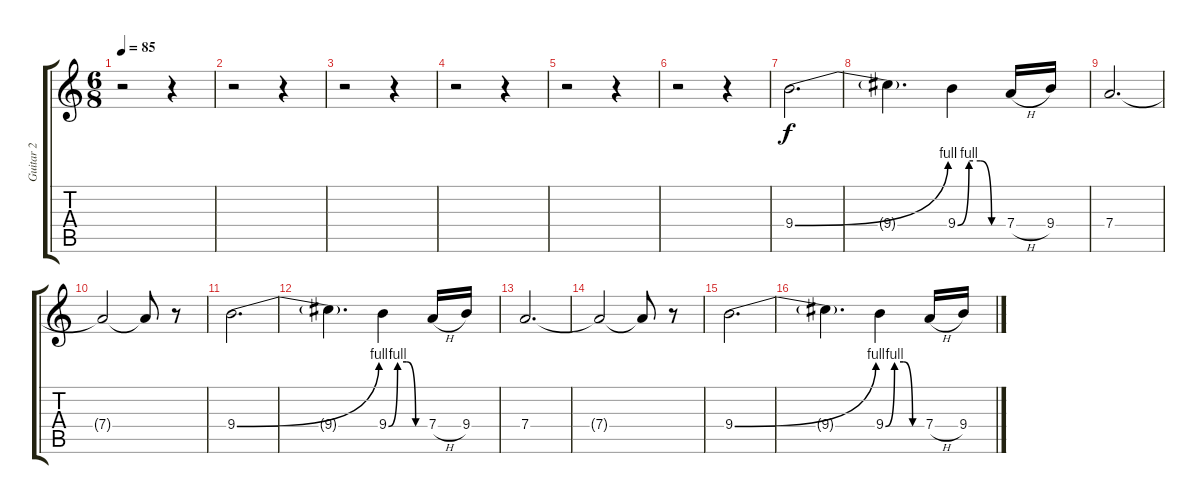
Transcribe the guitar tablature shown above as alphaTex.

\track ("Guitar 2" "Guitar 2") {instrument distortionguitar}
\staff {score tabs}
\tuning (E4 B3 G3 D3 A2 E2) {hide}
\ts (6 8)
\tempo 85
\clef g2
\ks c
r.2{dy f} r.4 |
r.2 r.4 |
r.2 r.4 |
r.2 r.4 |
r.2 r.4 |
r.2 r.4 |
9.4{be (bend 0 0 60 4)}.2{d volume 12} |
9.4{t}.4{d} 9.4{be (custom 0 0 15 4 30 4 45 0 60 0)}.4 7.4{h}.16 9.4.16 |
7.4.2{d} |
7.4{t}.2 7.4{t}.8 r.8 |
9.4{be (bend 0 0 60 4)}.2{d} |
9.4{t}.4{d} 9.4{be (custom 0 0 15 4 30 4 45 0 60 0)}.4 7.4{h}.16 9.4.16 |
7.4.2{d} |
7.4{t}.2 7.4{t}.8 r.8 |
9.4{be (bend 0 0 60 4)}.2{d} |
9.4{t}.4{d} 9.4{be (custom 0 0 15 4 30 4 45 0 60 0)}.4 7.4{h}.16 9.4.16
